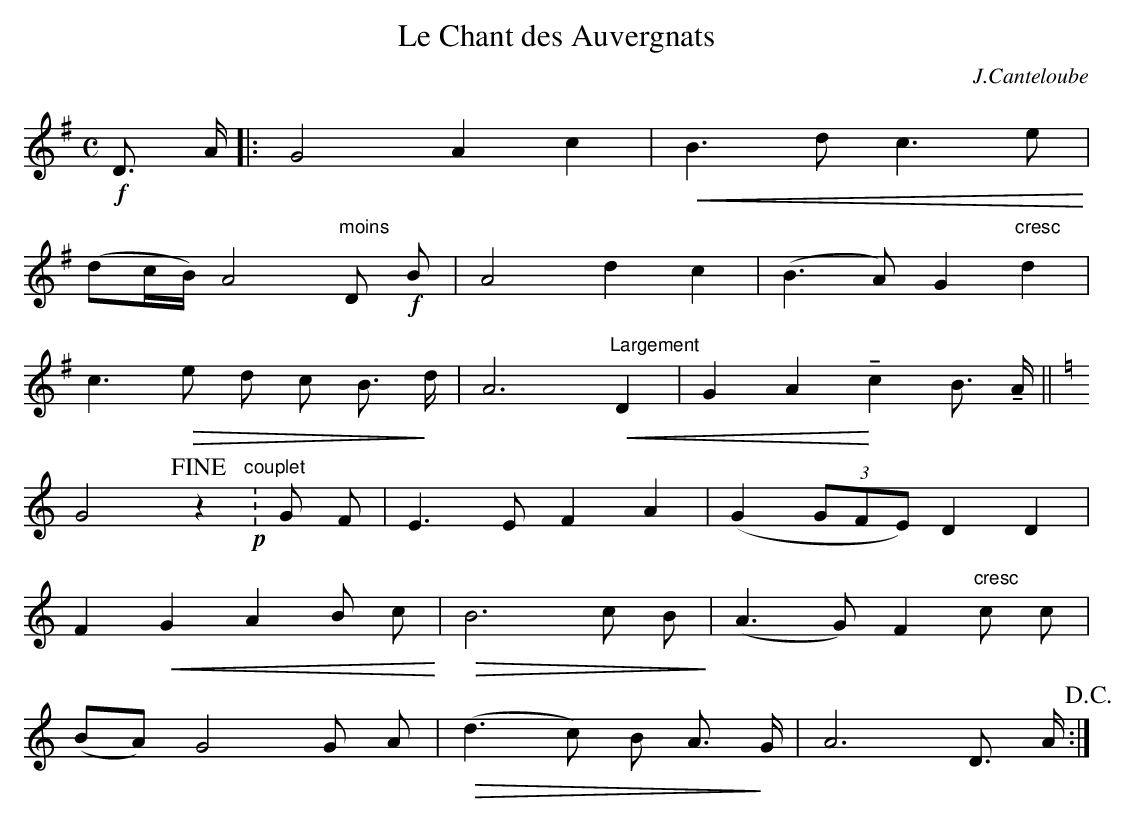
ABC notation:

X:1
T:Le Chant des Auvergnats
M:C
L:1/8
C:J.Canteloube
K:G
!f!D > A |: G4 A2c2 | !crescendo(!B3dc3e !crescendo)!|
(dc/B/) A4 "moins" D !f!B | A4 d2c2 |  (B3 A) G2"cresc"d2  |
c3 !diminuendo(!e d c B > !diminuendo)!d | A6 "Largement"!crescendo(!D2 | G2 A2!crescendo)! !tenuto!c2-B > !tenuto!A ||
[K:C]
G4 !fine! z2 !p!"couplet".|G F | E3EF2A2 | (G2(3GFE) D2 D2 |
F2!crescendo(!G2A2 B c!crescendo)! | !diminuendo(!B6 c B !diminuendo)! | (A3G) F2 "cresc"c c |
(BA) G4 G A | !diminuendo(!(d3 c) B A > !diminuendo)!G | A6 D > A !D.C.!:|
